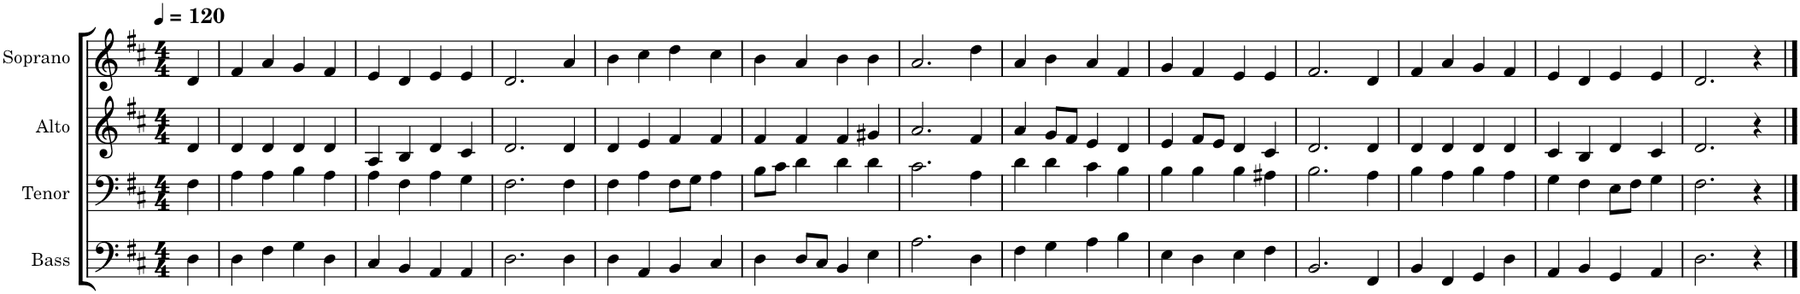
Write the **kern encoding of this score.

**kern	**kern	**kern	**kern
*part4	*part3	*part2	*part1
*staff4	*staff3	*staff2	*staff1
*I"Bass	*I"Tenor	*I"Alto	*I"Soprano
*I'B.	*I'T.	*I'A.	*I'S.
*clefF4	*clefF4	*clefG2	*clefG2
*k[f#c#]	*k[f#c#]	*k[f#c#]	*k[f#c#]
*M4/4	*M4/4	*M4/4	*M4/4
*MM120	*MM120	*MM120	*MM120
=	=	=	=
4D\	4F#\	4d/	4d/
=1	=1	=1	=1
4D\	4A\	4d/	4f#/
4F#\	4A\	4d/	4a/
4G\	4B\	4d/	4g/
4D\	4A\	4d/	4f#/
=2	=2	=2	=2
4C#/	4A\	4A/	4e/
4BB/	4F#\	4B/	4d/
4AA/	4A\	4d/	4e/
4AA/	4G\	4c#/	4e/
=3	=3	=3	=3
2.D\	2.F#\	2.d/	2.d/
4D\	4F#\	4d/	4a/
=4	=4	=4	=4
4D\	4F#\	4d/	4b\
4AA/	4A\	4e/	4cc#\
4BB/	8F#\L	4f#/	4dd\
.	8G\J	.	.
4C#/	4A\	4f#/	4cc#\
=5	=5	=5	=5
4D\	8B\L	4f#/	4b\
.	8c#\J	.	.
8D/L	4d\	4f#/	4a/
8C#/J	.	.	.
4BB/	4d\	4f#/	4b\
4E\	4d\	4g#X/	4b\
=6	=6	=6	=6
2.A\	2.c#\	2.a/	2.a/
4D\	4A\	4f#/	4dd\
=7	=7	=7	=7
4F#\	4d\	4a/	4a/
4G\	4d\	8g/L	4b\
.	.	8f#/J	.
4A\	4c#\	4e/	4a/
4B\	4B\	4d/	4f#/
=8	=8	=8	=8
4E\	4B\	4e/	4g/
4D\	4B\	8f#/L	4f#/
.	.	8e/J	.
4E\	4B\	4d/	4e/
4F#\	4A#X\	4c#/	4e/
=9	=9	=9	=9
2.BB/	2.B\	2.d/	2.f#/
4FF#/	4A\	4d/	4d/
=10	=10	=10	=10
4BB/	4B\	4d/	4f#/
4FF#/	4A\	4d/	4a/
4GG/	4B\	4d/	4g/
4D\	4A\	4d/	4f#/
=11	=11	=11	=11
4AA/	4G\	4c#/	4e/
4BB/	4F#\	4B/	4d/
4GG/	8E\L	4d/	4e/
.	8F#\J	.	.
4AA/	4G\	4c#/	4e/
=12	=12	=12	=12
2.D\	2.F#\	2.d/	2.d/
4r	4r	4r	4r
==	==	==	==
*-	*-	*-	*-
